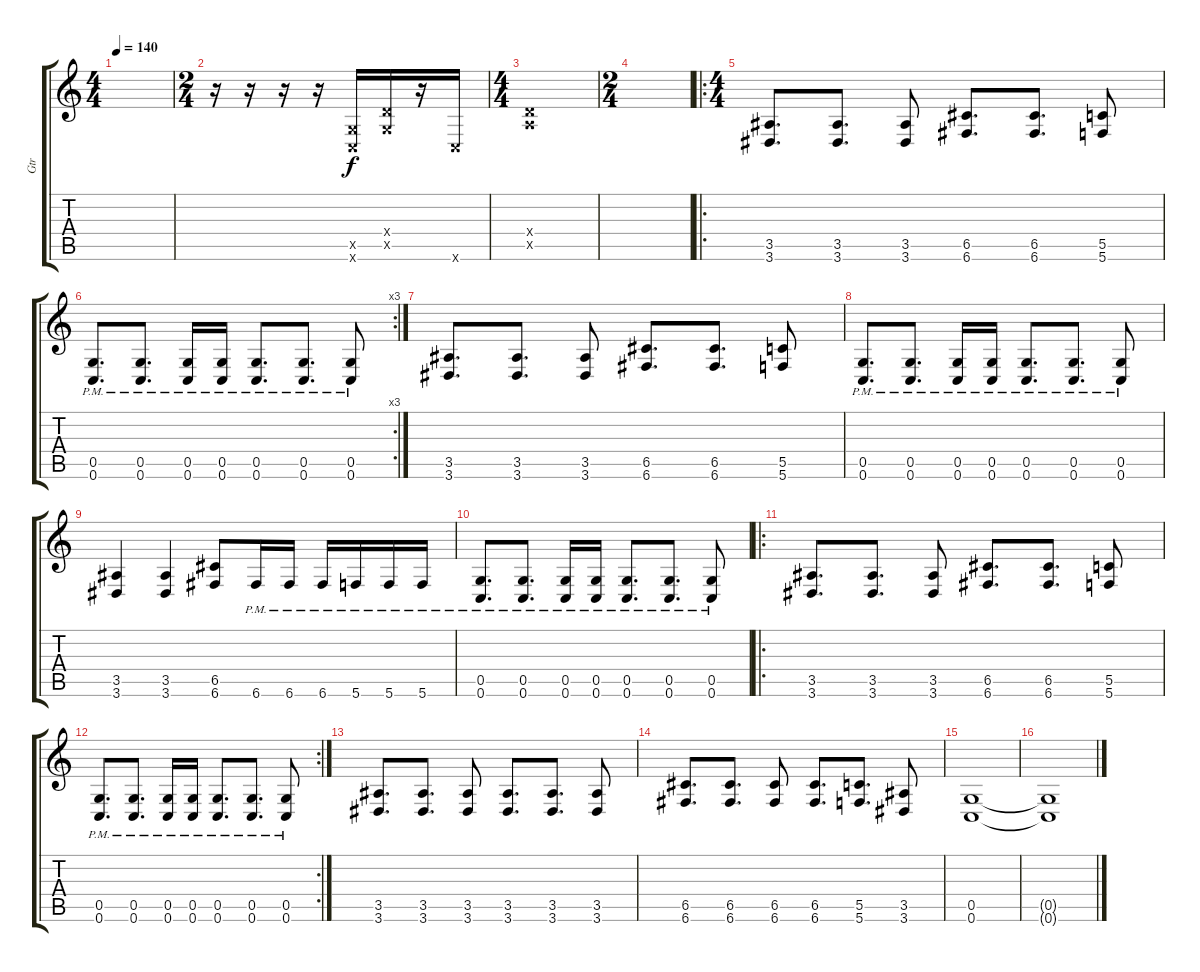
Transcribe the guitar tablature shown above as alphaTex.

\track ("Gtr" "Gtr") {instrument distortionguitar}
\staff {score tabs}
\tuning (E4 B3 G3 D3 G2 C2) {hide}
\ts (4 4)
\tempo 140
\clef g2
\ks c
|
\ts (2 4)
r.16 r.16 r.16 r.16 (0.5{x} 0.6{x}).16 (0.4{x} 0.5{x}).16 r.16 0.6{x}.16 |
\ts (4 4)
(0.4{x} 2.5{x}).1 |
\ts (2 4)
|
\ro
\ts (4 4)
(3.5 3.6).8{d} (3.5 3.6).8{d} (3.5 3.6).8 (6.5 6.6).8{d} (6.5 6.6).8{d} (5.5 5.6).8 |
\rc 3
(0.5{pm} 0.6{pm}).8{d} (0.5{pm} 0.6{pm}).8{d} (0.5{pm} 0.6{pm}).16 (0.5{pm} 0.6{pm}).16 (0.5{pm} 0.6{pm}).8{d} (0.5{pm} 0.6{pm}).8{d} (0.5{pm} 0.6{pm}).8 |
(3.5 3.6).8{d} (3.5 3.6).8{d} (3.5 3.6).8 (6.5 6.6).8{d} (6.5 6.6).8{d} (5.5 5.6).8 |
(0.5{pm} 0.6{pm}).8{d} (0.5{pm} 0.6{pm}).8{d} (0.5{pm} 0.6{pm}).16 (0.5{pm} 0.6{pm}).16 (0.5{pm} 0.6{pm}).8{d} (0.5{pm} 0.6{pm}).8{d} (0.5{pm} 0.6{pm}).8 |
(3.5 3.6).4 (3.5 3.6).4 (6.5 6.6).8 6.6{pm}.16 6.6{pm}.16 6.6{pm}.16 5.6{pm}.16 5.6{pm}.16 5.6{pm}.16 |
(0.5{pm} 0.6{pm}).8{d} (0.5{pm} 0.6{pm}).8{d} (0.5{pm} 0.6{pm}).16 (0.5{pm} 0.6{pm}).16 (0.5{pm} 0.6{pm}).8{d} (0.5{pm} 0.6{pm}).8{d} (0.5{pm} 0.6{pm}).8 |
\ro
(3.5 3.6).8{d} (3.5 3.6).8{d} (3.5 3.6).8 (6.5 6.6).8{d} (6.5 6.6).8{d} (5.5 5.6).8 |
\rc 2
(0.5{pm} 0.6{pm}).8{d} (0.5{pm} 0.6{pm}).8{d} (0.5{pm} 0.6{pm}).16 (0.5{pm} 0.6{pm}).16 (0.5{pm} 0.6{pm}).8{d} (0.5{pm} 0.6{pm}).8{d} (0.5{pm} 0.6{pm}).8 |
(3.5 3.6).8{d} (3.5 3.6).8{d} (3.5 3.6).8 (3.5 3.6).8{d} (3.5 3.6).8{d} (3.5 3.6).8 |
(6.5 6.6).8{d} (6.5 6.6).8{d} (6.5 6.6).8 (6.5 6.6).8{d} (5.5 5.6).8{d} (3.5 3.6).8 |
(0.5 0.6).1 |
(0.5{t} 0.6{t}).1
